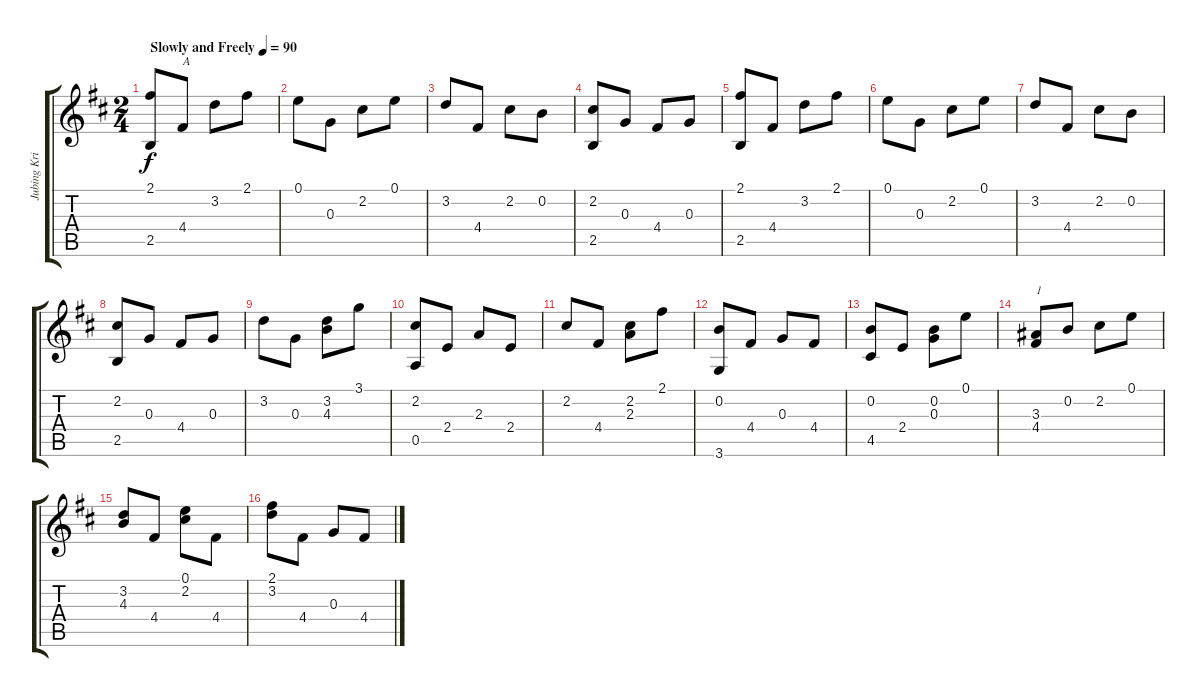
\track ("Jubing Kristianto" "Jubing Kri") {instrument acousticguitarsteel}
\staff {score tabs}
\tuning (E4 B3 G3 D3 A2 E2) {hide}
\ts (2 4)
\tempo (90 "Slowly and Freely")
\clef g2
\ks bminor
(2.1 2.5).8{dy f instrument acousticguitarsteel} 4.4.8{txt "A"} 3.2.8 2.1.8 |
0.1.8 0.3.8 2.2.8 0.1.8 |
3.2.8 4.4.8 2.2.8 0.2.8 |
(2.2 2.5).8 0.3.8 4.4.8 0.3.8 |
(2.1 2.5).8 4.4.8 3.2.8 2.1.8 |
0.1.8 0.3.8 2.2.8 0.1.8 |
3.2.8 4.4.8 2.2.8 0.2.8 |
(2.2 2.5).8 0.3.8 4.4.8 0.3.8 |
3.2.8 0.3.8 (3.2 4.3).8 3.1.8 |
(2.2 0.5).8 2.4.8 2.3.8 2.4.8 |
2.2.8 4.4.8 (2.2 2.3).8 2.1.8 |
(0.2 3.6).8 4.4.8 0.3.8 4.4.8 |
(0.2 4.5).8 2.4.8 (0.2 0.3).8 0.1.8 |
\ks d
(3.3 4.4).8{txt "1"} 0.2.8 2.2.8 0.1.8 |
(3.2 4.3).8 4.4.8 (0.1 2.2).8 4.4.8 |
(2.1 3.2).8 4.4.8 0.3.8 4.4.8
